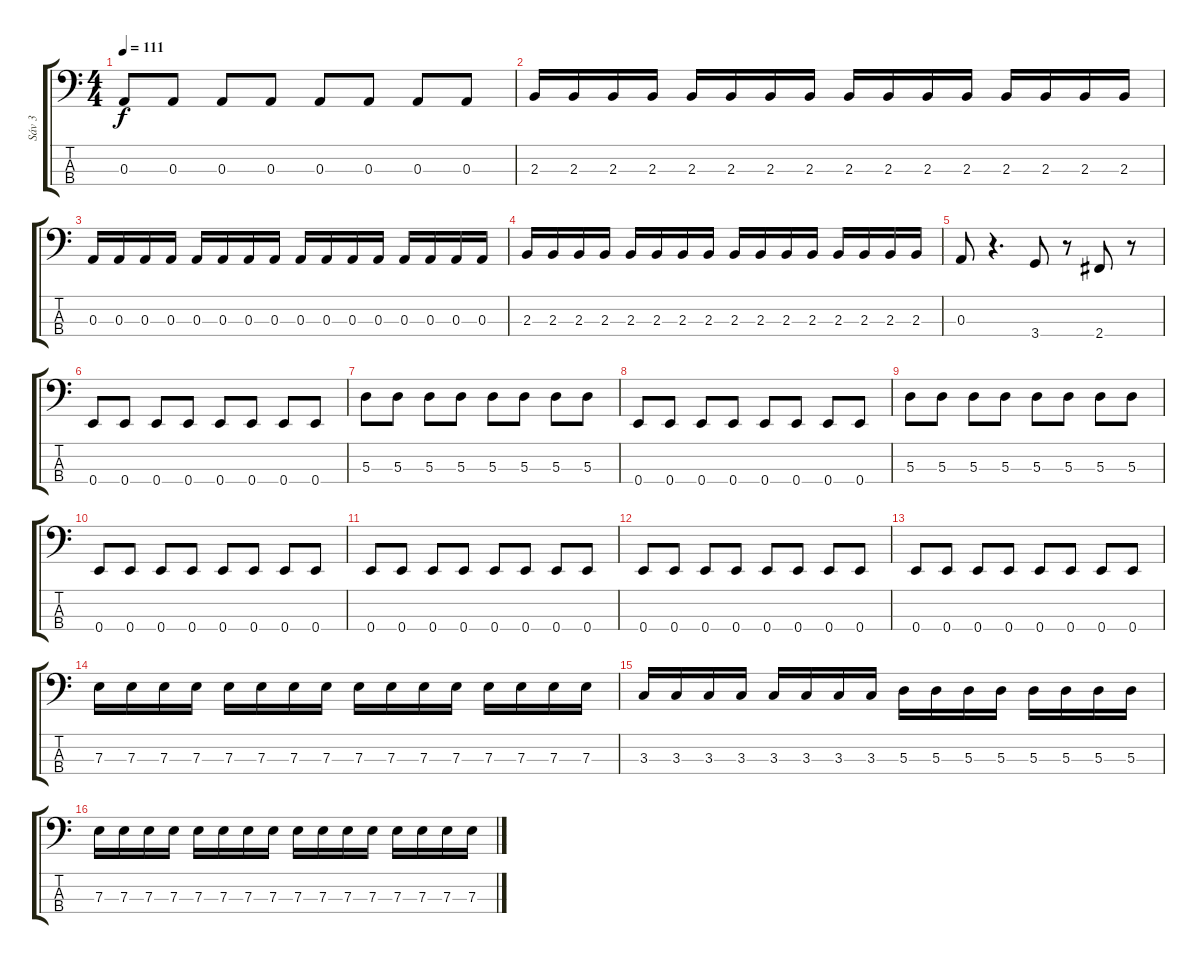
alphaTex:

\track ("Sáv 3" "Sáv 3") {instrument electricbasspick}
\staff {score tabs}
\tuning (G2 D2 A1 E1) {hide}
\ts (4 4)
\tempo 111
\clef f4
\ks c
0.3.8{dy f} 0.3.8 0.3.8 0.3.8 0.3.8 0.3.8 0.3.8 0.3.8 |
2.3.16 2.3.16 2.3.16 2.3.16 2.3.16 2.3.16 2.3.16 2.3.16 2.3.16 2.3.16 2.3.16 2.3.16 2.3.16 2.3.16 2.3.16 2.3.16 |
0.3.16 0.3.16 0.3.16 0.3.16 0.3.16 0.3.16 0.3.16 0.3.16 0.3.16 0.3.16 0.3.16 0.3.16 0.3.16 0.3.16 0.3.16 0.3.16 |
2.3.16 2.3.16 2.3.16 2.3.16 2.3.16 2.3.16 2.3.16 2.3.16 2.3.16 2.3.16 2.3.16 2.3.16 2.3.16 2.3.16 2.3.16 2.3.16 |
0.3.8 r.4{d} 3.4.8 r.8 2.4.8 r.8 |
0.4.8 0.4.8 0.4.8 0.4.8 0.4.8 0.4.8 0.4.8 0.4.8 |
5.3.8 5.3.8 5.3.8 5.3.8 5.3.8 5.3.8 5.3.8 5.3.8 |
0.4.8 0.4.8 0.4.8 0.4.8 0.4.8 0.4.8 0.4.8 0.4.8 |
5.3.8 5.3.8 5.3.8 5.3.8 5.3.8 5.3.8 5.3.8 5.3.8 |
0.4.8 0.4.8 0.4.8 0.4.8 0.4.8 0.4.8 0.4.8 0.4.8 |
0.4.8 0.4.8 0.4.8 0.4.8 0.4.8 0.4.8 0.4.8 0.4.8 |
0.4.8 0.4.8 0.4.8 0.4.8 0.4.8 0.4.8 0.4.8 0.4.8 |
0.4.8 0.4.8 0.4.8 0.4.8 0.4.8 0.4.8 0.4.8 0.4.8 |
7.3.16 7.3.16 7.3.16 7.3.16 7.3.16 7.3.16 7.3.16 7.3.16 7.3.16 7.3.16 7.3.16 7.3.16 7.3.16 7.3.16 7.3.16 7.3.16 |
3.3.16 3.3.16 3.3.16 3.3.16 3.3.16 3.3.16 3.3.16 3.3.16 5.3.16 5.3.16 5.3.16 5.3.16 5.3.16 5.3.16 5.3.16 5.3.16 |
7.3.16 7.3.16 7.3.16 7.3.16 7.3.16 7.3.16 7.3.16 7.3.16 7.3.16 7.3.16 7.3.16 7.3.16 7.3.16 7.3.16 7.3.16 7.3.16
